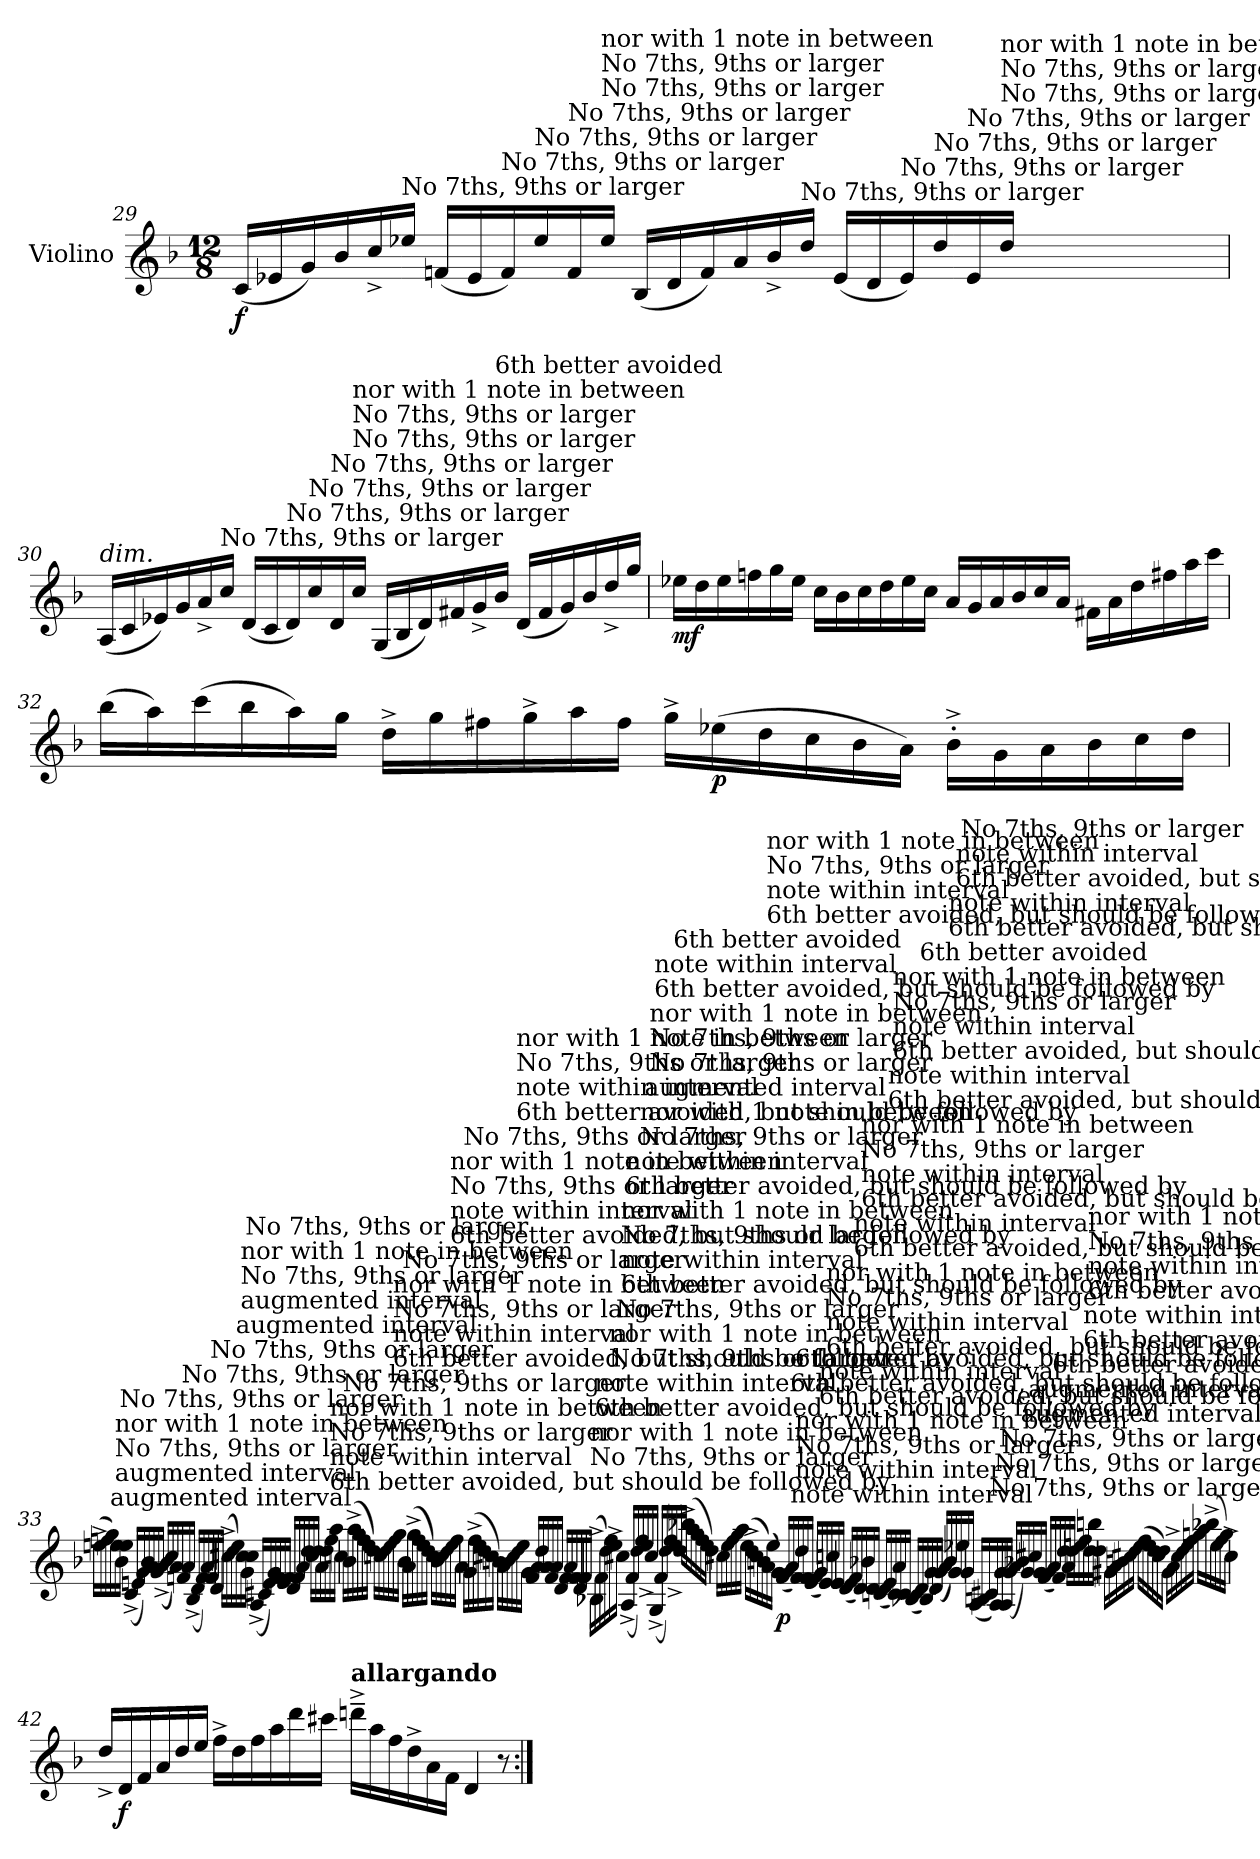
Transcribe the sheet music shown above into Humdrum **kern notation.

**kern	**dynam
*part1	*part1
*staff1	*staff1
*I"Violino	*
*I'Vln	*
!!LO:LB:g=z
*clefG2	*
*k[b-]	*
*d:	*
*M12/8	*
=29	=29
!	!LO:DY:b
(<16ci/LL	f
16e-Xi/	.
16g/)	.
16b-/	.
16cc^/	.
!LO:TX:a:t=No 7ths, 9ths or larger	!
16ee-Xi/JJ	.
(<16fni/LL	.
16e-/	.
!LO:TX:a:t=No 7ths, 9ths or larger	!
16fi/)	.
!LO:TX:a:t=No 7ths, 9ths or larger	!
16ee-i/	.
!LO:TX:a:t=No 7ths, 9ths or larger	!
16fi/	.
!LO:TX:a:t=No 7ths, 9ths or larger	!
!LO:TX:a:t=No 7ths, 9ths or larger	!
!LO:TX:a:t=nor with 1 note in between	!
16ee-i/JJ	.
(<16B-i/LL	.
16di/	.
16f/)	.
16a/	.
16b-^/	.
!LO:TX:a:t=No 7ths, 9ths or larger	!
16ddi/JJ	.
(<16e-i/LL	.
16d/	.
!LO:TX:a:t=No 7ths, 9ths or larger	!
16e-i/)	.
!LO:TX:a:t=No 7ths, 9ths or larger	!
16ddi/	.
!LO:TX:a:t=No 7ths, 9ths or larger	!
16e-i/	.
!LO:TX:a:t=No 7ths, 9ths or larger	!
!LO:TX:a:t=No 7ths, 9ths or larger	!
!LO:TX:a:t=nor with 1 note in between	!
16ddi/JJ	.
!!LO:PB:g=z
=30	=30
!LO:TX:a:i:t=dim.	!
(<16Ai/LL	.
16ci/	.
16e-X/)	.
16g/	.
16a^/	.
!LO:TX:a:t=No 7ths, 9ths or larger	!
16cci/JJ	.
(<16di/LL	.
16c/	.
!LO:TX:a:t=No 7ths, 9ths or larger	!
16di/)	.
!LO:TX:a:t=No 7ths, 9ths or larger	!
16cci/	.
!LO:TX:a:t=No 7ths, 9ths or larger	!
16di/	.
!LO:TX:a:t=No 7ths, 9ths or larger	!
!LO:TX:a:t=No 7ths, 9ths or larger	!
!LO:TX:a:t=nor with 1 note in between	!
16cci/JJ	.
(<16Gi/LL	.
16B-i/	.
16d/)	.
16f#X/	.
16g^/	.
!LO:TX:a:t=6th better avoided	!
16b-j/JJ	.
(<16dj/LL	.
16f#/	.
16g/)	.
16b-/	.
16dd^/	.
16gg/JJ	.
!!LO:LB:g=z
=31	=31
!	!LO:DY:b
16ee-X\LL	mf
16dd\	.
16ee-\	.
16ffn\	.
16gg\	.
16ee-\JJ	.
16cc\LL	.
16b-\	.
16cc\	.
16dd\	.
16ee-\	.
16cc\JJ	.
16a/LL	.
16g/	.
16a/	.
16b-/	.
16cc/	.
16a/JJ	.
16f#X\LL	.
16a\	.
16dd\	.
16ff#X\	.
16aa\	.
16ccc\JJ	.
!!LO:LB:g=z
=32	=32
(>16bb-\LL	.
16aa\)	.
(>16ccc\	.
16bb-\	.
16aa\)	.
16gg\JJ	.
16dd^\LL	.
16gg\	.
16ff#X\	.
16gg^\	.
16aa\	.
16ff#\JJ	.
16gg^\LL	.
!	!LO:DY:b
(>16ee-X\	p
16dd\	.
16cc\	.
16b-\	.
16a\JJ)	.
16b-^'\LL	.
16g\	.
16a\	.
16b-\	.
16cc\	.
16dd\JJ	.
!!LO:LB:g=z
=33	=33
(>16een^\LL	.
16ffn\	.
16gg\)	.
!LO:TX:a:t=augmented interval	!
16eej\	.
!LO:TX:a:t=augmented interval	!
!LO:TX:a:t=No 7ths, 9ths or larger	!
!LO:TX:a:t=nor with 1 note in between	!
16b-i\	.
!LO:TX:a:t=No 7ths, 9ths or larger	!
16eei\JJ	.
(<16c^i/LL	.
16en/	.
16g/)	.
16b-/	.
16a/	.
16g/JJ	.
(<16a^/LL	.
16b-/	.
16cc/)	.
16a/	.
16fn/	.
!LO:TX:a:t=No 7ths, 9ths or larger	!
16ai/JJ	.
(<16B-^i/LL	.
16d/	.
16f/)	.
16a/	.
16f/	.
!LO:TX:a:t=No 7ths, 9ths or larger	!
16di/JJ	.
!!LO:LB:g=z
=34	=34
(>16cc#X^i\LL	.
16dd\	.
16ee\)	.
!LO:TX:a:t=augmented interval	!
16cc#j\	.
!LO:TX:a:t=augmented interval	!
!LO:TX:a:t=No 7ths, 9ths or larger	!
!LO:TX:a:t=nor with 1 note in between	!
16gi\	.
!LO:TX:a:t=No 7ths, 9ths or larger	!
16cc#i\JJ	.
(<16A^i/LL	.
16c#X/	.
16e/)	.
16g/	.
16f/	.
16e/JJ	.
16f/LL	.
16d/	.
16f/	.
16a/	.
16dd/	.
16cc#/JJ	.
16dd\LL	.
16a\	.
16dd\	.
16ff\	.
!LO:TX:a:t=6th better avoided, but should be followed by	!
!LO:TX:a:t=note within interval	!
!LO:TX:a:t=No 7ths, 9ths or larger	!
!LO:TX:a:t=nor with 1 note in between	!
16aai\	.
16ccnj\JJ	.
!!LO:LB:g=z
=35	=35
!LO:TX:a:t=No 7ths, 9ths or larger	!
16b-i\LL	.
(>16aa^i\	.
16gg\	.
16ff\	.
16ee\	.
16dd\JJ)	.
16ccn\LL	.
16dd\	.
16ee\	.
16ff\	.
!LO:TX:a:t=6th better avoided, but should be followed by	!
!LO:TX:a:t=note within interval	!
!LO:TX:a:t=No 7ths, 9ths or larger	!
!LO:TX:a:t=nor with 1 note in between	!
16ggi\	.
16b-j\JJ	.
!LO:TX:a:t=No 7ths, 9ths or larger	!
16ai\LL	.
(>16gg^i\	.
16ff\	.
16ee\	.
16dd\	.
16cc\JJ)	.
16b-\LL	.
16cc\	.
16dd\	.
16ee\	.
!LO:TX:a:t=6th better avoided, but should be followed by	!
!LO:TX:a:t=note within interval	!
!LO:TX:a:t=No 7ths, 9ths or larger	!
!LO:TX:a:t=nor with 1 note in between	!
16ffi\	.
16aj\JJ	.
!!LO:LB:g=z
=36	=36
!LO:TX:a:t=No 7ths, 9ths or larger	!
16gi\LL	.
(>16ff^i\	.
16ee\	.
16dd\	.
16cc#X\	.
16bn\JJ)	.
16a\LL	.
16b\	.
16cc#\	.
16dd\	.
!LO:TX:a:t=6th better avoided, but should be followed by	!
!LO:TX:a:t=note within interval	!
!LO:TX:a:t=No 7ths, 9ths or larger	!
!LO:TX:a:t=nor with 1 note in between	!
16eei\	.
16gj\JJ	.
16fi/LL	.
16a/	.
16dd/	.
16a/	.
16f/	.
16a/JJ	.
16d/LL	.
16f/	.
16a/	.
16f/	.
16d/	.
16f/JJ	.
!!LO:PB:g=z
=37	=37
!LO:TX:a:t=No 7ths, 9ths or larger	!
!LO:TX:a:t=nor with 1 note in between	!
(>16B-X^i\LL	.
!LO:TX:a:t=6th better avoided, but should be followed by	!
!LO:TX:a:t=note within interval	!
16fj\	.
16ddj\)	.
16ffj\	.
!LO:TX:a:t=No 7ths, 9ths or larger	!
!LO:TX:a:t=nor with 1 note in between	!
16ee^i\	.
!LO:TX:a:t=No 7ths, 9ths or larger	!
16cc#Xi\JJ	.
!LO:TX:a:t=6th better avoided, but should be followed by	!
!LO:TX:a:t=note within interval	!
!LO:TX:a:t=No 7ths, 9ths or larger	!
!LO:TX:a:t=nor with 1 note in between	!
(<16A^i/LL	.
!LO:TX:a:t=6th better avoided, but should be followed by	!
!LO:TX:a:t=note within interval	!
16fj/	.
16ddj/)	.
16ffj/	.
!LO:TX:a:t=No 7ths, 9ths or larger	!
!LO:TX:a:t=nor with 1 note in between	!
16ee^i/	.
!LO:TX:a:t=augmented interval	!
16cc#j/JJ	.
!LO:TX:a:t=No 7ths, 9ths or larger	!
!LO:TX:a:t=No 7ths, 9ths or larger	!
!LO:TX:a:t=nor with 1 note in between	!
(<16G^i/LL	.
!LO:TX:a:t=6th better avoided, but should be followed by	!
!LO:TX:a:t=note within interval	!
16fj/	.
16ddj/)	.
16ffj/	.
16ee^/	.
!LO:TX:a:t=6th better avoided	!
16ddj/JJ	.
16bb-X^j\LL	.
(>16aa\	.
16gg\	.
16ff\	.
16ee\	.
16dd\JJ)	.
!!LO:LB:g=z
=38	=38
16cc#X\LL	.
16ee\	.
16ff\	.
16gg\	.
16aa\	.
16ee\JJ	.
(>16dd^\LL	.
16cc#\	.
16bn\	.
16a\)	.
!LO:TX:a:t=6th better avoided, but should be followed by	!
!LO:TX:a:t=note within interval	!
!LO:TX:a:t=No 7ths, 9ths or larger	!
!LO:TX:a:t=nor with 1 note in between	!
(>16eei\	.
16gj\JJ)	.
!	!LO:DY:b
(<16fi/LL	p
16g/	.
16a/)	.
!LO:TX:a:t=6th better avoided, but should be followed by	!
!LO:TX:a:t=note within interval	!
16fj/	.
!LO:TX:a:t=6th better avoided, but should be followed by	!
!LO:TX:a:t=note within interval	!
!LO:TX:a:t=No 7ths, 9ths or larger	!
!LO:TX:a:t=nor with 1 note in between	!
16ddi/	.
16fj/JJ	.
(<16ei/LL	.
16f/	.
16g/)	.
!LO:TX:a:t=6th better avoided, but should be followed by	!
!LO:TX:a:t=note within interval	!
16ej/	.
!LO:TX:a:t=6th better avoided, but should be followed by	!
!LO:TX:a:t=note within interval	!
!LO:TX:a:t=No 7ths, 9ths or larger	!
!LO:TX:a:t=nor with 1 note in between	!
16ccni/	.
16ej/JJ	.
!!LO:LB:g=z
=39	=39
(<16di/LL	.
16e/	.
16f/)	.
!LO:TX:a:t=6th better avoided, but should be followed by	!
!LO:TX:a:t=note within interval	!
16dj/	.
!LO:TX:a:t=6th better avoided, but should be followed by	!
!LO:TX:a:t=note within interval	!
!LO:TX:a:t=No 7ths, 9ths or larger	!
!LO:TX:a:t=nor with 1 note in between	!
16b-Xi/	.
16dj/JJ	.
(<16cni/LL	.
16d/	.
16e/)	.
!LO:TX:a:t=6th better avoided, but should be followed by	!
!LO:TX:a:t=note within interval	!
16cj/	.
!LO:TX:a:t=6th better avoided, but should be followed by	!
!LO:TX:a:t=note within interval	!
!LO:TX:a:t=No 7ths, 9ths or larger	!
!LO:TX:a:t=nor with 1 note in between	!
16ai/	.
16cj/JJ	.
(<16B-Xi/LL	.
16c/	.
16d/)	.
!LO:TX:a:t=6th better avoided	!
16B-j/	.
16gj/	.
16d/JJ	.
(<16g/LL	.
16a/	.
16b-/)	.
!LO:TX:a:t=6th better avoided, but should be followed by	!
!LO:TX:a:t=note within interval	!
16gj/	.
!LO:TX:a:t=6th better avoided, but should be followed by	!
!LO:TX:a:t=note within interval	!
16ee-Xj/	.
!LO:TX:a:t=No 7ths, 9ths or larger	!
16gj/JJ	.
!!LO:LB:g=z
=40	=40
(<16Aj/LL	.
16Bn/	.
16c#X/)	.
!LO:TX:a:t=No 7ths, 9ths or larger	!
16Ai/	.
!LO:TX:a:t=No 7ths, 9ths or larger	!
16gi/	.
!LO:TX:a:t=No 7ths, 9ths or larger	!
16Ai/JJ	.
(<16gi/LL	.
16a/	.
16b-X/)	.
!LO:TX:a:t=augmented interval	!
16gj/	.
!LO:TX:a:t=augmented interval	!
16cc#Xj/	.
16gj/JJ	.
(<16f/LL	.
16g/	.
16a/)	.
!LO:TX:a:t=6th better avoided	!
16fj/	.
16ddj/	.
16a/JJ	.
16dd\LL	.
16een\	.
16ff\	.
!LO:TX:a:t=6th better avoided, but should be followed by	!
!LO:TX:a:t=note within interval	!
16ddj\	.
!LO:TX:a:t=6th better avoided, but should be followed by	!
!LO:TX:a:t=note within interval	!
!LO:TX:a:t=No 7ths, 9ths or larger	!
!LO:TX:a:t=nor with 1 note in between	!
16bbni\	.
16ddj\JJ	.
!!LO:PB:g=z
=41	=41
16g#Xi\LL	.
16a\	.
16bn\	.
16cc#X\	.
16dd\	.
16ee\JJ	.
(>16ff\LL	.
16ee\	.
16dd\	.
16cc#\	.
16dd\)	.
16g#\JJ	.
16a^\LL	.
16cc#\	.
16dd\	.
16ee\	.
16ff\	.
16ggn\JJ	.
16aa\LL	.
16bb-X^\	.
(>16ee\	.
16ff\	.
16gg\)	.
16cc#^\JJ	.
!!LO:LB:g=z
=42	=42
16dd^/LL	.
!	!LO:DY:b
16d/	f
16f/	.
16a/	.
16dd/	.
16ee/JJ	.
16ff^\LL	.
16dd\	.
16ff\	.
16aa\	.
16ddd\	.
16ccc#X\JJ	.
!LO:TX:a:B:t=allargando	!
16dddn~^\LL	.
16aa\	.
16ff\	.
16dd^\	.
16a\	.
16f\JJ	.
4d/	.
8r	.
=:|!	=:|!
*-	*-
